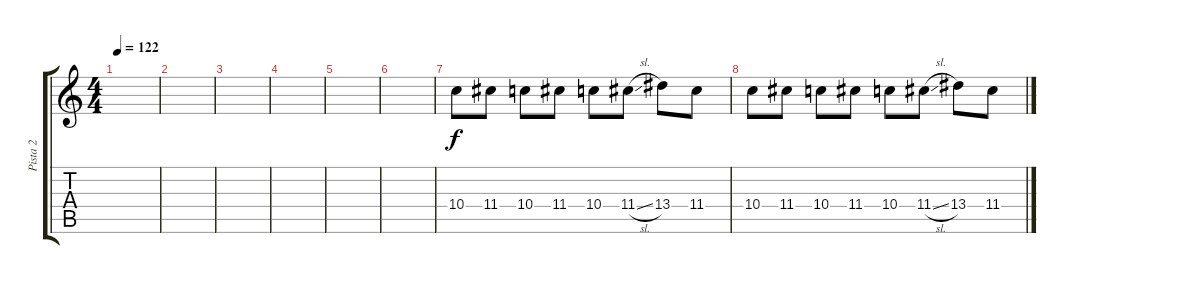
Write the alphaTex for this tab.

\track ("Pista 2" "Pista 2") {instrument distortionguitar}
\staff {score tabs}
\tuning (E4 B3 G3 D3 A2 E2) {hide}
\ts (4 4)
\tempo 122
\clef g2
\ks c
|
|
|
|
|
|
10.4.8 11.4.8 10.4.8 11.4.8 10.4.8 11.4{sl}.8 13.4.8 11.4.8 |
10.4.8 11.4.8 10.4.8 11.4.8 10.4.8 11.4{sl}.8 13.4.8 11.4.8
